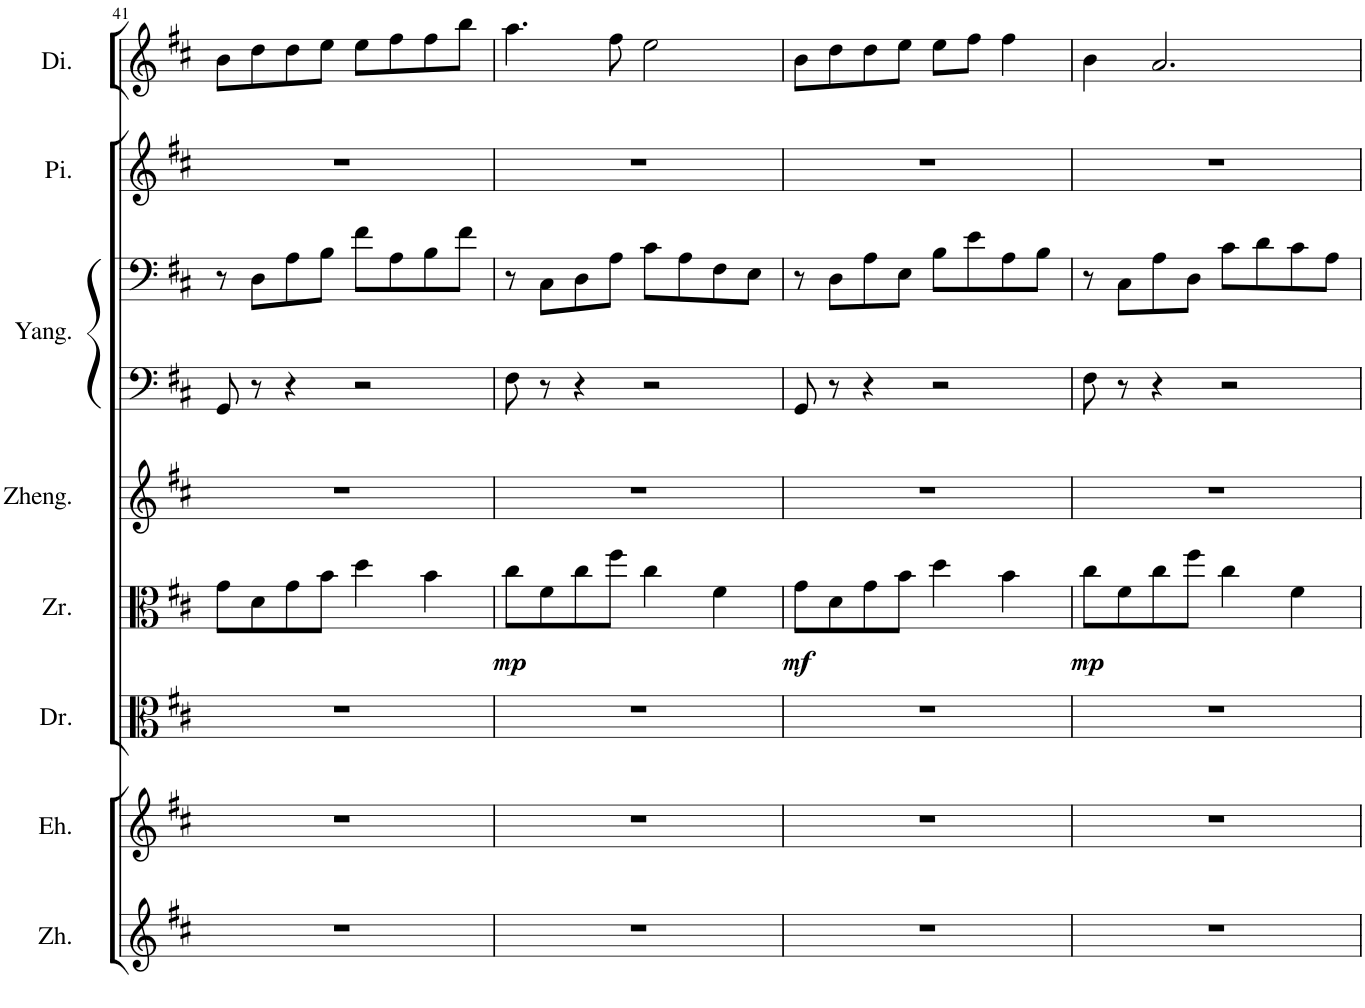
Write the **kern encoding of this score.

**kern	**kern	**kern	**kern	**dynam	**kern	**kern	**kern	**kern	**kern
*part8	*part7	*part6	*part5	*part5	*part4	*part3	*part3	*part2	*part1
*staff9	*staff8	*staff7	*staff6	*staff6	*staff5	*staff4	*staff3	*staff2	*staff1
*I"中胡	*I"二胡	*I"大阮	*I"中阮	*	*I"古筝	*I"扬琴	*	*I"琵琶	*I"笛箫
!!LO:PB:g=z
*clefG2	*clefG2	*clefC3	*clefC3	*	*clefG2	*clefF4	*clefF4	*clefG2	*clefG2
*	*	*Trd7c12	*	*	*	*	*	*	*Trd-7c-12
*k[f#c#]	*k[f#c#]	*k[f#c#]	*k[f#c#]	*	*k[f#c#]	*k[f#c#]	*k[f#c#]	*k[f#c#]	*k[f#c#]
*M4/4	*M4/4	*M4/4	*M4/4	*	*M4/4	*M4/4	*M4/4	*M4/4	*M4/4
=41	=41	=41	=41	=41	=41	=41	=41	=41	=41
1r	1r	1r	8g\L	.	1r	8GG/	8r	1r	8b\L
.	.	.	8d\	.	.	8r	8D\L	.	8dd\
.	.	.	8g\	.	.	4r	8A\	.	8dd\
.	.	.	8b\J	.	.	.	8B\J	.	8ee\J
.	.	.	4dd\	.	.	2r	8f#\L	.	8ee\L
.	.	.	.	.	.	.	8A\	.	8ff#\
.	.	.	4b\	.	.	.	8B\	.	8ff#\
.	.	.	.	.	.	.	8f#\J	.	8bb\J
=42	=42	=42	=42	=42	=42	=42	=42	=42	=42
!	!	!	!	!LO:DY:b	!	!	!	!	!
1r	1r	1r	8cc#\L	mp	1r	8F#\	8r	1r	4.aa\
.	.	.	8f#\	.	.	8r	8C#\L	.	.
.	.	.	8cc#\	.	.	4r	8D\	.	.
.	.	.	8ff#\J	.	.	.	8A\J	.	8ff#\
.	.	.	4cc#\	.	.	2r	8c#\L	.	2ee\
.	.	.	.	.	.	.	8A\	.	.
.	.	.	4f#\	.	.	.	8F#\	.	.
.	.	.	.	.	.	.	8E\J	.	.
=43	=43	=43	=43	=43	=43	=43	=43	=43	=43
!	!	!	!	!LO:DY:b	!	!	!	!	!
1r	1r	1r	8g\L	mf	1r	8GG/	8r	1r	8b\L
.	.	.	8d\	.	.	8r	8D\L	.	8dd\
.	.	.	8g\	.	.	4r	8A\	.	8dd\
.	.	.	8b\J	.	.	.	8E\J	.	8ee\J
.	.	.	4dd\	.	.	2r	8B\L	.	8ee\L
.	.	.	.	.	.	.	8e\	.	8ff#\J
.	.	.	4b\	.	.	.	8A\	.	4ff#\
.	.	.	.	.	.	.	8B\J	.	.
=44	=44	=44	=44	=44	=44	=44	=44	=44	=44
!	!	!	!	!LO:DY:b	!	!	!	!	!
1r	1r	1r	8cc#\L	mp	1r	8F#\	8r	1r	4b\
.	.	.	8f#\	.	.	8r	8C#\L	.	.
.	.	.	8cc#\	.	.	4r	8A\	.	2.a/
.	.	.	8ff#\J	.	.	.	8D\J	.	.
.	.	.	4cc#\	.	.	2r	8c#\L	.	.
.	.	.	.	.	.	.	8d\	.	.
.	.	.	4f#\	.	.	.	8c#\	.	.
.	.	.	.	.	.	.	8A\J	.	.
=	=	=	=	=	=	=	=	=	=
*-	*-	*-	*-	*-	*-	*-	*-	*-	*-
